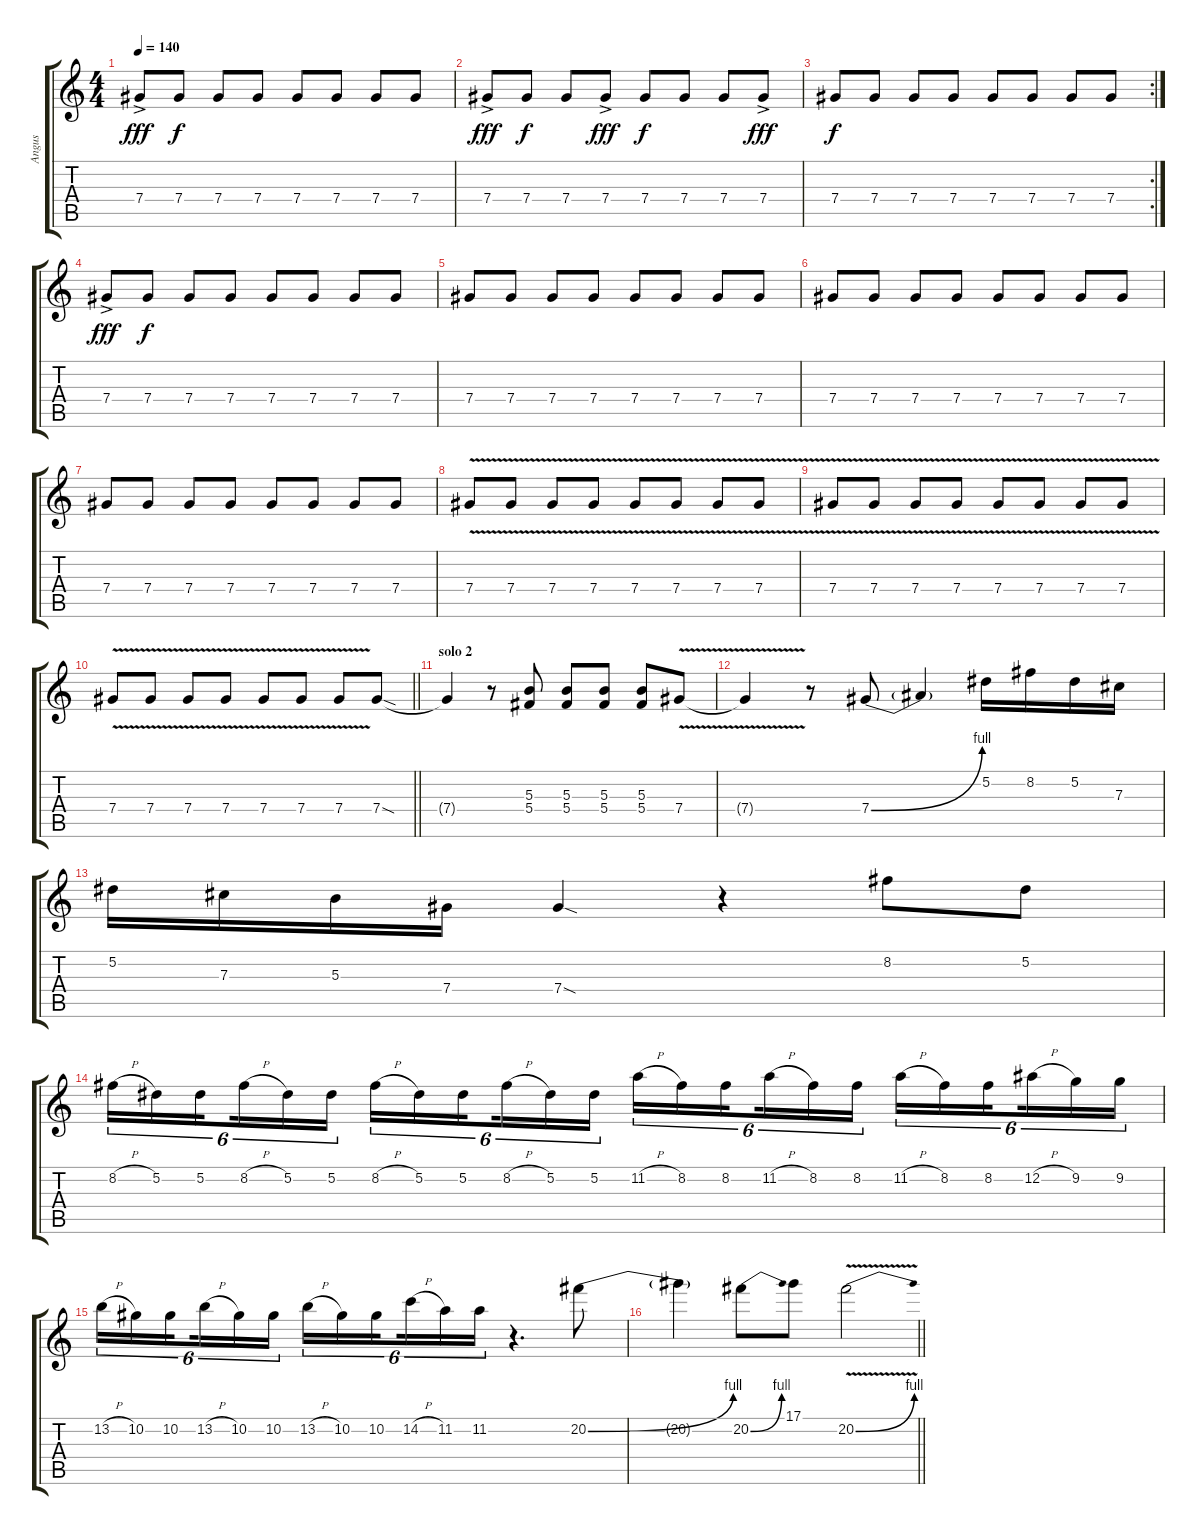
\track ("Angus" "Angus") {instrument overdrivenguitar}
\staff {score tabs}
\tuning (Eb4 Bb3 Gb3 Db3 Ab2 Eb2) {hide}
\ts (4 4)
\tempo 140
\clef g2
\ks c
7.4{ac}.8{dy fff} 7.4.8{dy f} 7.4.8 7.4.8 7.4.8 7.4.8 7.4.8 7.4.8 |
7.4{ac}.8{dy fff} 7.4.8{dy f} 7.4.8 7.4{ac}.8{dy fff} 7.4.8{dy f} 7.4.8 7.4.8 7.4{ac}.8{dy fff} |
\rc 2
7.4.8{dy f} 7.4.8 7.4.8 7.4.8 7.4.8 7.4.8 7.4.8 7.4.8 |
7.4{ac}.8{dy fff} 7.4.8{dy f} 7.4.8 7.4.8 7.4.8 7.4.8 7.4.8 7.4.8 |
7.4.8 7.4.8 7.4.8 7.4.8 7.4.8 7.4.8 7.4.8 7.4.8 |
7.4.8 7.4.8 7.4.8 7.4.8 7.4.8 7.4.8 7.4.8 7.4.8 |
7.4.8 7.4.8 7.4.8 7.4.8 7.4.8 7.4.8 7.4.8 7.4.8 |
7.4{v}.8 7.4{v}.8 7.4{v}.8 7.4{v}.8 7.4{v}.8 7.4{v}.8 7.4{v}.8 7.4{v}.8 |
7.4{v}.8 7.4{v}.8 7.4{v}.8 7.4{v}.8 7.4{v}.8 7.4{v}.8 7.4{v}.8 7.4{v}.8 |
\barLineRight lightlight
7.4{v}.8 7.4{v}.8 7.4{v}.8 7.4{v}.8 7.4{v}.8 7.4{v}.8 7.4{v}.8 7.4{sod}.8 |
\section ("" "solo 2")
7.4{t}.4 r.8 (5.3 5.4).8 (5.3 5.4).8 (5.3 5.4).8 (5.3 5.4).8 7.4{v}.8 |
7.4{t}.4 r.8 7.4{be (bend 0 0 60 4)}.8 7.4{t}.4 5.2.16 8.2.16 5.2.16 7.3.16 |
5.2.16 7.3.16 5.3.16 7.4.16 7.4{sod}.4 r.4 8.2.8 5.2.8 |
8.2{h}.16{tu (6 4)} 5.2.16{tu (6 4)} 5.2.16{tu (6 4) beam splitsecondary} 8.2{h}.16{tu (6 4)} 5.2.16{tu (6 4)} 5.2.16{tu (6 4)} 8.2{h}.16{tu (6 4)} 5.2.16{tu (6 4)} 5.2.16{tu (6 4) beam splitsecondary} 8.2{h}.16{tu (6 4)} 5.2.16{tu (6 4)} 5.2.16{tu (6 4)} 11.2{h}.16{tu (6 4)} 8.2.16{tu (6 4)} 8.2.16{tu (6 4) beam splitsecondary} 11.2{h}.16{tu (6 4)} 8.2.16{tu (6 4)} 8.2.16{tu (6 4)} 11.2{h}.16{tu (6 4)} 8.2.16{tu (6 4)} 8.2.16{tu (6 4) beam splitsecondary} 12.2{h}.16{tu (6 4)} 9.2.16{tu (6 4)} 9.2.16{tu (6 4)} |
13.2{h}.16{tu (6 4)} 10.2.16{tu (6 4)} 10.2.16{tu (6 4) beam splitsecondary} 13.2{h}.16{tu (6 4)} 10.2.16{tu (6 4)} 10.2.16{tu (6 4)} 13.2{h}.16{tu (6 4)} 10.2.16{tu (6 4)} 10.2.16{tu (6 4) beam splitsecondary} 14.2{h}.16{tu (6 4)} 11.2.16{tu (6 4)} 11.2.16{tu (6 4)} r.4{d} 20.2{be (bend 0 0 60 4)}.8 |
\barLineRight lightlight
20.2{t}.4 20.2{be (bend 0 0 60 4)}.8 17.1.8 20.2{be (bend 0 0 60 4) v}.2
